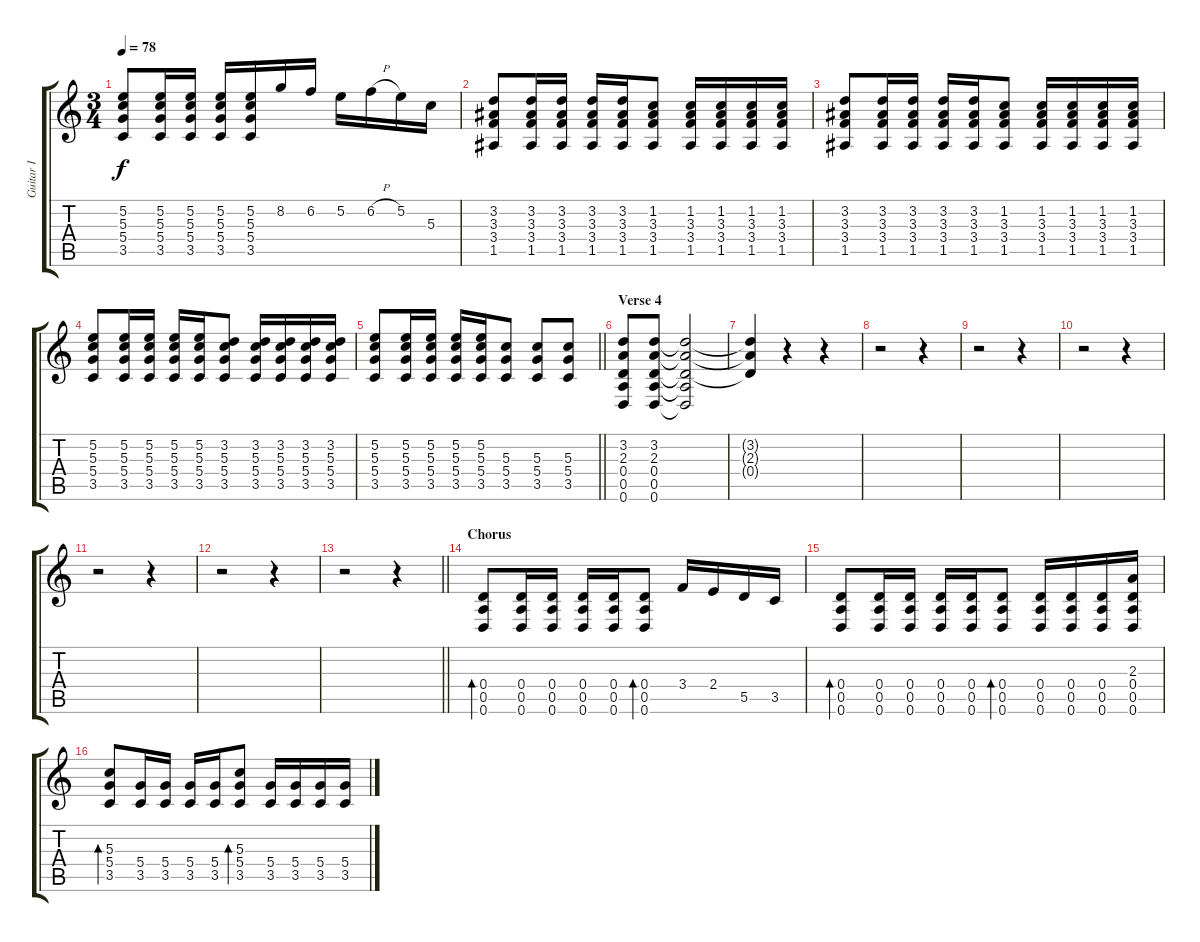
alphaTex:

\track ("Guitar I" "Guitar I") {instrument distortionguitar}
\staff {score tabs}
\tuning (E4 B3 G3 D3 A2 D2) {hide}
\ts (3 4)
\tempo 78
\clef g2
\ks c
(5.2 5.3 5.4 3.5).8{dy f} (5.2 5.3 5.4 3.5).16 (5.2 5.3 5.4 3.5).16 (5.2 5.3 5.4 3.5).16 (5.2 5.3 5.4 3.5).16 8.2.16 6.2.16 5.2.16 6.2{h}.16 5.2.16 5.3.16 |
(3.2 3.3 3.4 1.5).8 (3.2 3.3 3.4 1.5).16 (3.2 3.3 3.4 1.5).16 (3.2 3.3 3.4 1.5).16 (3.2 3.3 3.4 1.5).16 (1.2 3.3 3.4 1.5).8 (1.2 3.3 3.4 1.5).16 (1.2 3.3 3.4 1.5).16 (1.2 3.3 3.4 1.5).16 (1.2 3.3 3.4 1.5).16 |
(3.2 3.3 3.4 1.5).8 (3.2 3.3 3.4 1.5).16 (3.2 3.3 3.4 1.5).16 (3.2 3.3 3.4 1.5).16 (3.2 3.3 3.4 1.5).16 (1.2 3.3 3.4 1.5).8 (1.2 3.3 3.4 1.5).16 (1.2 3.3 3.4 1.5).16 (1.2 3.3 3.4 1.5).16 (1.2 3.3 3.4 1.5).16 |
(5.2 5.3 5.4 3.5).8 (5.2 5.3 5.4 3.5).16 (5.2 5.3 5.4 3.5).16 (5.2 5.3 5.4 3.5).16 (5.2 5.3 5.4 3.5).16 (3.2 5.3 5.4 3.5).8 (3.2 5.3 5.4 3.5).16 (3.2 5.3 5.4 3.5).16 (3.2 5.3 5.4 3.5).16 (3.2 5.3 5.4 3.5).16 |
\barLineRight lightlight
(5.2 5.3 5.4 3.5).8 (5.2 5.3 5.4 3.5).16 (5.2 5.3 5.4 3.5).16 (5.2 5.3 5.4 3.5).16 (5.2 5.3 5.4 3.5).16 (5.3 5.4 3.5).8 (5.3 5.4 3.5).8 (5.3 5.4 3.5).8 |
\section ("" "Verse 4")
(3.2 2.3 0.4 0.5 0.6).8 (3.2 2.3 0.4 0.5 0.6).8{volume 3} (3.2{t} 2.3{t} 0.4{t} 0.5{t} 0.6{t}).2 |
(3.2{t} 2.3{t} 0.4{t}).4 r.4 r.4 |
r.2 r.4 |
r.2 r.4 |
r.2 r.4 |
r.2 r.4 |
r.2 r.4 |
\barLineRight lightlight
r.2 r.4 |
\section ("" "Chorus")
(0.4 0.5 0.6).8{bd 60 volume 8} (0.4 0.5 0.6).16 (0.4 0.5 0.6).16 (0.4 0.5 0.6).16 (0.4 0.5 0.6).16 (0.4 0.5 0.6).8{bd 60} 3.4.16 2.4.16 5.5.16 3.5.16 |
(0.4 0.5 0.6).8{bd 60} (0.4 0.5 0.6).16 (0.4 0.5 0.6).16 (0.4 0.5 0.6).16 (0.4 0.5 0.6).16 (0.4 0.5 0.6).8{bd 60} (0.4 0.5 0.6).16 (0.4 0.5 0.6).16 (0.4 0.5 0.6).16 (2.3 0.4 0.5 0.6).16 |
(5.3 5.4 3.5).8{bd 60} (5.4 3.5).16 (5.4 3.5).16 (5.4 3.5).16 (5.4 3.5).16 (5.3 5.4 3.5).8{bd 60} (5.4 3.5).16 (5.4 3.5).16 (5.4 3.5).16 (5.4 3.5).16
